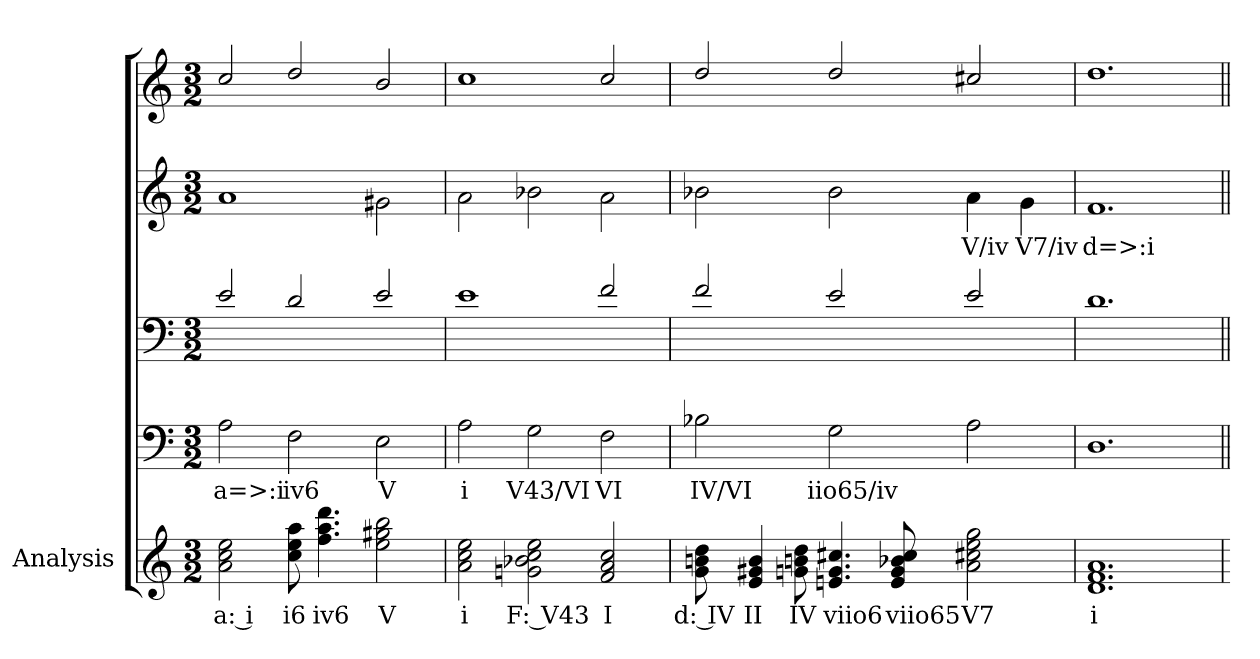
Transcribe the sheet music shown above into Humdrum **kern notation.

**kern	**text	**kern	**text	**kern	**kern	**text	**kern
*part5	*part5	*part4	*part4	*part3	*part2	*part2	*part1
*staff5	*staff5	*staff4	*staff4	*staff3	*staff2	*staff2	*staff1
*I"Analysis	*	*	*	*	*	*	*
*	*	*clefF4	*	*clefF4	*clefG2	*	*clefG2
*k[]	*	*k[]	*	*k[]	*k[]	*	*k[]
*M3/2	*	*M3/2	*	*M3/2	*M3/2	*	*M3/2
=	=	=	=	=	=	=	=
2a 2cc 2ee	a: i	2A\	a=>:i	2e/	1a\	.	2cc/
8cc 8ee 8aa	i6	2F\	iv6	2d/	.	.	2dd/
4.ff 4.aa 4.ddd	iv6	.	.	.	.	.	.
2ee 2gg#X 2bb	V	2E\	V	2e/	2g#X\	.	2b/
=1	=1	=1	=1	=1	=1	=1	=1
2a 2cc 2ee	i	2A\	i	1e/	2a\	.	1cc/
2gn 2b-X 2cc 2ee	F: V43	2G\	V43/VI	.	2b-X\	.	.
2f 2a 2cc	I	2F\	VI	2f/	2a\	.	2cc/
=2	=2	=2	=2	=2	=2	=2	=2
8g 8bn 8dd	d: IV	2B-X\	IV/VI	2f/	2b-X\	.	2dd/
4e 4g#X 4b	II	.	.	.	.	.	.
8gn 8bn 8dd	IV	.	.	.	.	.	.
4.en 4.g 4.cc#X	viio6	2G\	iio65/iv	2e/	2b-\	.	2dd/
8e 8g 8b-X 8cc#	viio65	.	.	.	.	.	.
2a 2cc#X 2ee 2gg	V7	2A\	.	2e/	4a\	V/iv	2cc#X/
.	.	.	.	.	4g\	V7/iv	.
=3	=3	=3	=3	=3	=3	=3	=3
1.d 1.f 1.a	i	1.D\	.	1.d/	1.f\	d=>:i	1.dd/
=	=||	=||	=||	=||	=||	=||	=||
*-	*-	*-	*-	*-	*-	*-	*-
